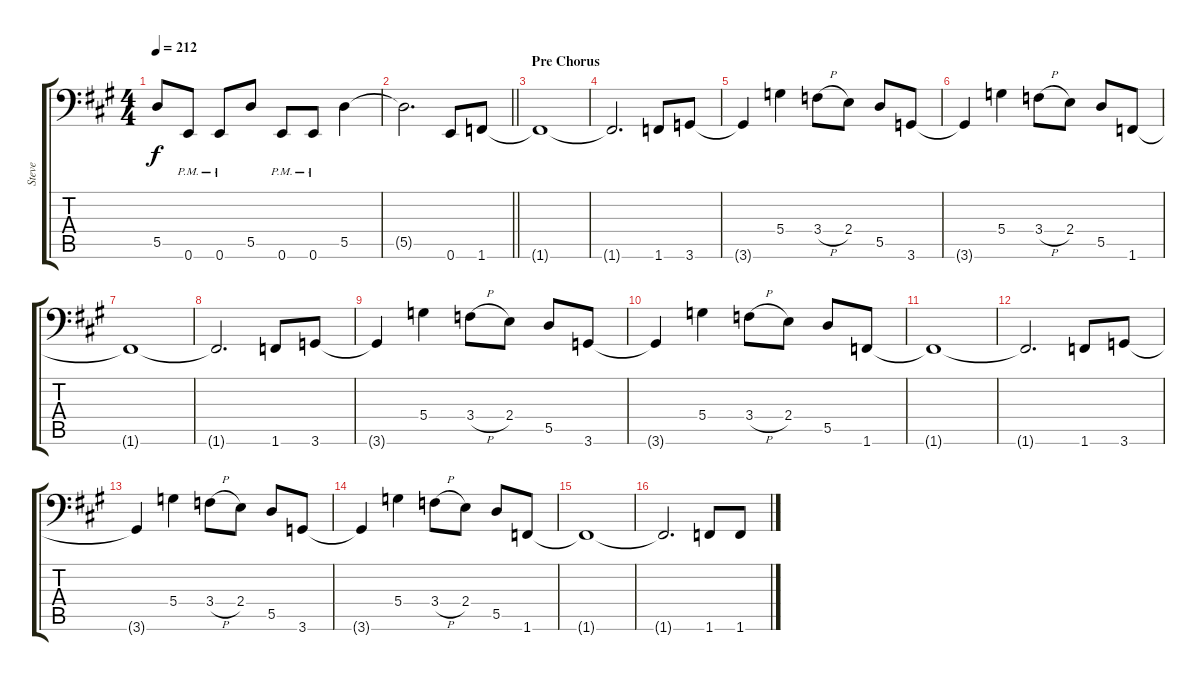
\track ("Steve" "Steve") {instrument electricbassfinger}
\staff {score tabs}
\tuning (E4 B3 G2 D2 A1 E1) {hide}
\ts (4 4)
\tempo 212
\clef f4
\ks a
5.5.8{dy f} 0.6{pm}.8 0.6{pm}.8 5.5.8 0.6{pm}.8 0.6{pm}.8 5.5.4 |
\barLineRight lightlight
5.5{t}.2{d} 0.6.8 1.6.8 |
\section ("" "Pre Chorus")
1.6{t}.1 |
1.6{t}.2{d} 1.6.8 3.6.8 |
3.6{t}.4 5.4.4 3.4{h}.8 2.4.8 5.5.8 3.6.8 |
3.6{t}.4 5.4.4 3.4{h}.8 2.4.8 5.5.8 1.6.8 |
1.6{t}.1 |
1.6{t}.2{d} 1.6.8 3.6.8 |
3.6{t}.4 5.4.4 3.4{h}.8 2.4.8 5.5.8 3.6.8 |
3.6{t}.4 5.4.4 3.4{h}.8 2.4.8 5.5.8 1.6.8 |
1.6{t}.1 |
1.6{t}.2{d} 1.6.8 3.6.8 |
3.6{t}.4 5.4.4 3.4{h}.8 2.4.8 5.5.8 3.6.8 |
3.6{t}.4 5.4.4 3.4{h}.8 2.4.8 5.5.8 1.6.8 |
1.6{t}.1 |
1.6{t}.2{d} 1.6.8 1.6.8
